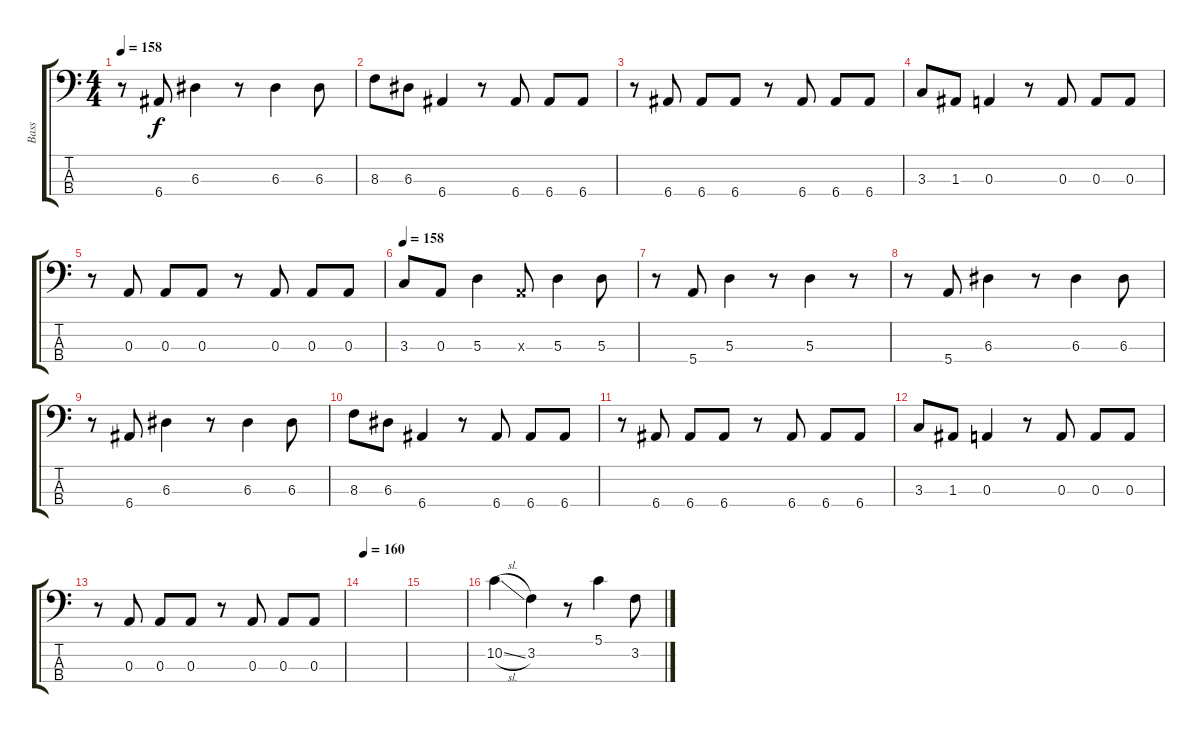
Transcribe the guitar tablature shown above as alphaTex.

\track ("Bass" "Bass") {instrument acousticguitarnylon}
\staff {score tabs}
\tuning (G2 D2 A1 E1) {hide}
\ts (4 4)
\tempo 158
\clef f4
\ks c
r.8{dy f} 6.4.8 6.3.4 r.8 6.3.4 6.3.8 |
8.3.8 6.3.8 6.4.4 r.8 6.4.8 6.4.8 6.4.8 |
r.8 6.4.8 6.4.8 6.4.8 r.8 6.4.8 6.4.8 6.4.8 |
3.3.8 1.3.8 0.3.4 r.8 0.3.8 0.3.8 0.3.8 |
r.8 0.3.8 0.3.8 0.3.8 r.8 0.3.8 0.3.8 0.3.8 |
\tempo 158
3.3.8 0.3.8 5.3.4 0.3{x}.8 5.3.4 5.3.8 |
r.8 5.4.8 5.3.4 r.8 5.3.4 r.8 |
r.8 5.4.8 6.3.4 r.8 6.3.4 6.3.8 |
r.8 6.4.8 6.3.4 r.8 6.3.4 6.3.8 |
8.3.8 6.3.8 6.4.4 r.8 6.4.8 6.4.8 6.4.8 |
r.8 6.4.8 6.4.8 6.4.8 r.8 6.4.8 6.4.8 6.4.8 |
3.3.8 1.3.8 0.3.4 r.8 0.3.8 0.3.8 0.3.8 |
r.8 0.3.8 0.3.8 0.3.8 r.8 0.3.8 0.3.8 0.3.8 |
\tempo 160
|
|
10.2{sl}.4 3.2.4 r.8 5.1.4 3.2.8
